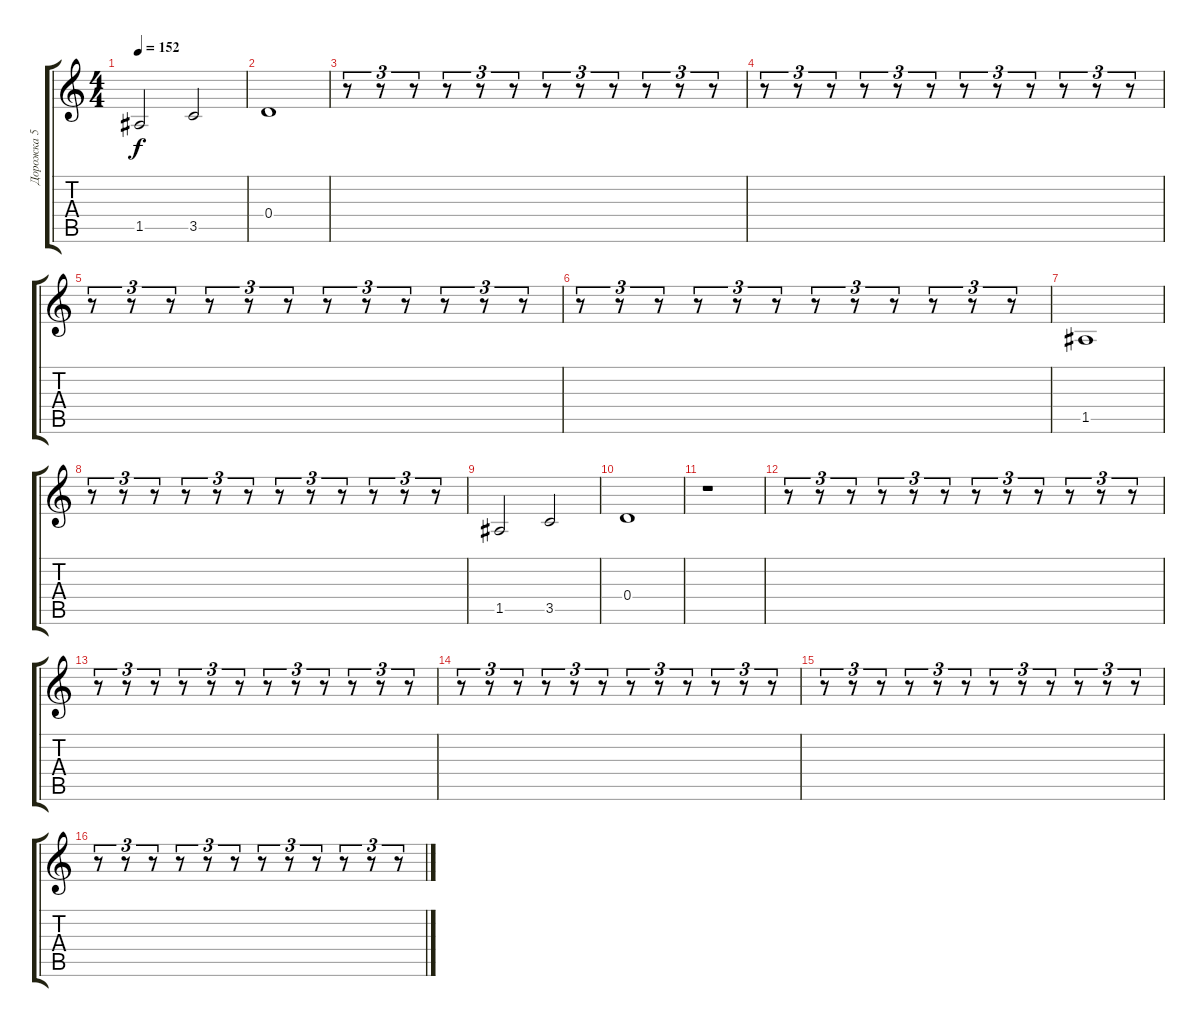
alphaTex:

\track ("Дорожка 5" "Дорожка 5") {instrument distortionguitar}
\staff {score tabs}
\tuning (E4 B3 G3 D3 A2 E2) {hide}
\ts (4 4)
\tempo 152
\clef g2
\ks c
1.5.2{dy f} 3.5.2 |
0.4.1 |
r.8{tu (3 2)} r.8{tu (3 2)} r.8{tu (3 2)} r.8{tu (3 2)} r.8{tu (3 2)} r.8{tu (3 2)} r.8{tu (3 2)} r.8{tu (3 2)} r.8{tu (3 2)} r.8{tu (3 2)} r.8{tu (3 2)} r.8{tu (3 2)} |
r.8{tu (3 2)} r.8{tu (3 2)} r.8{tu (3 2)} r.8{tu (3 2)} r.8{tu (3 2)} r.8{tu (3 2)} r.8{tu (3 2)} r.8{tu (3 2)} r.8{tu (3 2)} r.8{tu (3 2)} r.8{tu (3 2)} r.8{tu (3 2)} |
r.8{tu (3 2)} r.8{tu (3 2)} r.8{tu (3 2)} r.8{tu (3 2)} r.8{tu (3 2)} r.8{tu (3 2)} r.8{tu (3 2)} r.8{tu (3 2)} r.8{tu (3 2)} r.8{tu (3 2)} r.8{tu (3 2)} r.8{tu (3 2)} |
r.8{tu (3 2)} r.8{tu (3 2)} r.8{tu (3 2)} r.8{tu (3 2)} r.8{tu (3 2)} r.8{tu (3 2)} r.8{tu (3 2)} r.8{tu (3 2)} r.8{tu (3 2)} r.8{tu (3 2)} r.8{tu (3 2)} r.8{tu (3 2)} |
1.5.1 |
r.8{tu (3 2)} r.8{tu (3 2)} r.8{tu (3 2)} r.8{tu (3 2)} r.8{tu (3 2)} r.8{tu (3 2)} r.8{tu (3 2)} r.8{tu (3 2)} r.8{tu (3 2)} r.8{tu (3 2)} r.8{tu (3 2)} r.8{tu (3 2)} |
1.5.2 3.5.2 |
0.4.1 |
r.1 |
r.8{tu (3 2)} r.8{tu (3 2)} r.8{tu (3 2)} r.8{tu (3 2)} r.8{tu (3 2)} r.8{tu (3 2)} r.8{tu (3 2)} r.8{tu (3 2)} r.8{tu (3 2)} r.8{tu (3 2)} r.8{tu (3 2)} r.8{tu (3 2)} |
r.8{tu (3 2)} r.8{tu (3 2)} r.8{tu (3 2)} r.8{tu (3 2)} r.8{tu (3 2)} r.8{tu (3 2)} r.8{tu (3 2)} r.8{tu (3 2)} r.8{tu (3 2)} r.8{tu (3 2)} r.8{tu (3 2)} r.8{tu (3 2)} |
r.8{tu (3 2)} r.8{tu (3 2)} r.8{tu (3 2)} r.8{tu (3 2)} r.8{tu (3 2)} r.8{tu (3 2)} r.8{tu (3 2)} r.8{tu (3 2)} r.8{tu (3 2)} r.8{tu (3 2)} r.8{tu (3 2)} r.8{tu (3 2)} |
r.8{tu (3 2)} r.8{tu (3 2)} r.8{tu (3 2)} r.8{tu (3 2)} r.8{tu (3 2)} r.8{tu (3 2)} r.8{tu (3 2)} r.8{tu (3 2)} r.8{tu (3 2)} r.8{tu (3 2)} r.8{tu (3 2)} r.8{tu (3 2)} |
r.8{tu (3 2)} r.8{tu (3 2)} r.8{tu (3 2)} r.8{tu (3 2)} r.8{tu (3 2)} r.8{tu (3 2)} r.8{tu (3 2)} r.8{tu (3 2)} r.8{tu (3 2)} r.8{tu (3 2)} r.8{tu (3 2)} r.8{tu (3 2)}
